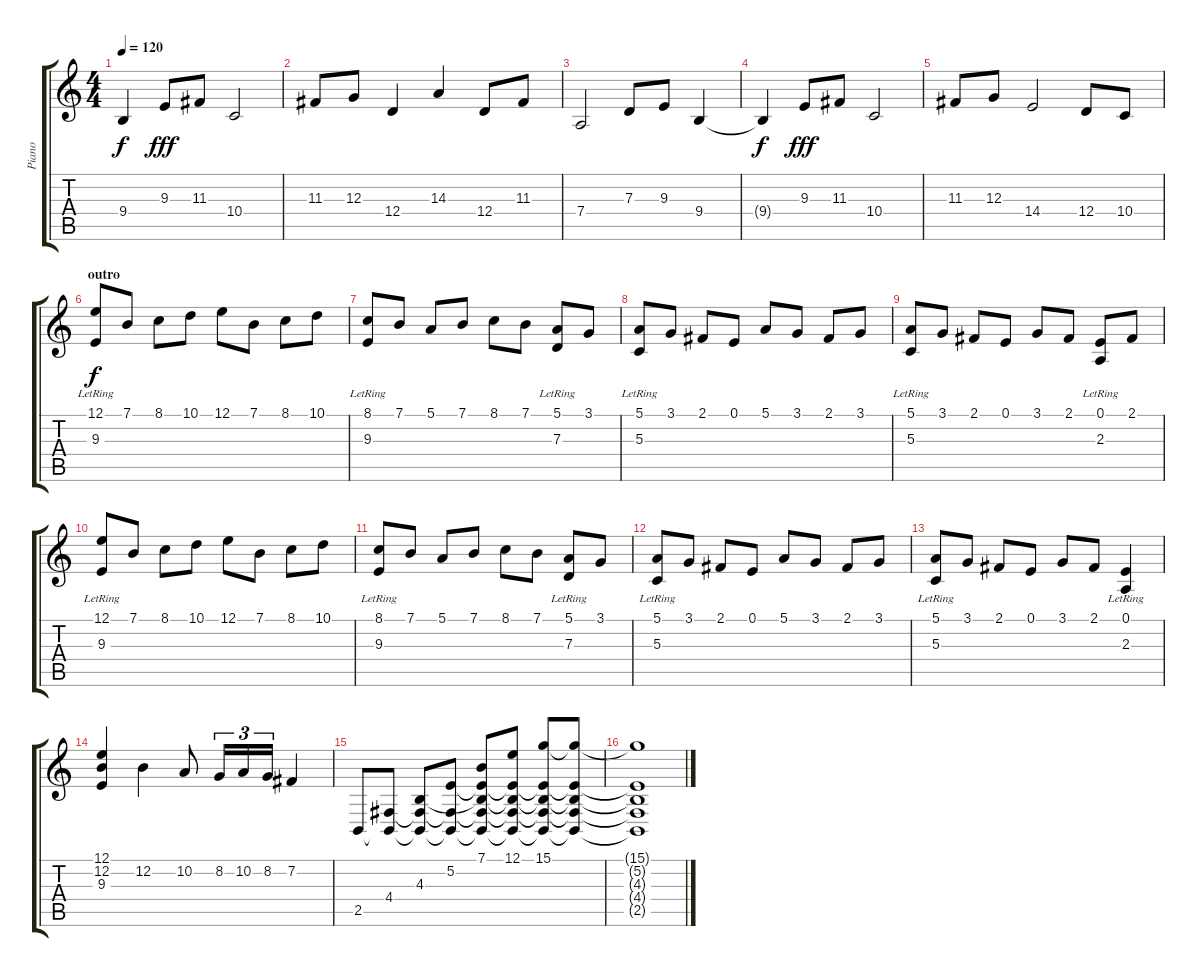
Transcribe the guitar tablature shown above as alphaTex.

\track ("Piano" "Piano") {instrument acousticgrandpiano}
\staff {score tabs}
\tuning (E4 B3 G3 D3 A2 E2) {hide}
\ts (4 4)
\tempo 120
\clef g2
\ks c
9.4{t}.4{dy f} 9.3.8{dy fff} 11.3.8 10.4.2 |
11.3.8 12.3.8 12.4.4 14.3.4 12.4.8 11.3.8 |
7.4.2 7.3.8 9.3.8 9.4.4 |
9.4{t}.4{dy f} 9.3.8{dy fff} 11.3.8 10.4.2 |
11.3.8 12.3.8 14.4.2 12.4.8 10.4.8 |
\section ("" "outro")
(12.1 9.3{lr}).8{dy f} 7.1.8 8.1.8 10.1.8 12.1.8 7.1.8 8.1.8 10.1.8 |
(8.1 9.3{lr}).8 7.1.8 5.1.8 7.1.8 8.1.8 7.1.8 (5.1 7.3{lr}).8 3.1.8 |
(5.1 5.3{lr}).8 3.1.8 2.1.8 0.1.8 5.1.8 3.1.8 2.1.8 3.1.8 |
(5.1 5.3{lr}).8 3.1.8 2.1.8 0.1.8 3.1.8 2.1.8 (0.1 2.3{lr}).8 2.1.8 |
(12.1 9.3{lr}).8 7.1.8 8.1.8 10.1.8 12.1.8 7.1.8 8.1.8 10.1.8 |
(8.1 9.3{lr}).8 7.1.8 5.1.8 7.1.8 8.1.8 7.1.8 (5.1 7.3{lr}).8 3.1.8 |
(5.1 5.3{lr}).8 3.1.8 2.1.8 0.1.8 5.1.8 3.1.8 2.1.8 3.1.8 |
(5.1 5.3{lr}).8 3.1.8 2.1.8 0.1.8 3.1.8 2.1.8 (0.1 2.3{lr}).4 |
(12.1 12.2 9.3).4 12.2.4 10.2.8 8.2.16{tu (3 2)} 10.2.16{tu (3 2)} 8.2.16{tu (3 2)} 7.2.4 |
2.5.8 (4.4 2.5{t}).8 (4.3 4.4{t} 2.5{t}).8 (5.2 4.4{t} 2.5{t}).8 (7.1 5.2{t} 4.3{t} 4.4{t} 2.5{t}).8 (12.1 5.2{t} 4.3{t} 4.4{t} 2.5{t}).8 (15.1 5.2{t} 4.3{t} 4.4{t} 2.5{t}).8 (15.1{t} 5.2{t} 4.3{t} 4.4{t} 2.5{t}).8 |
(15.1{t} 5.2{t} 4.3{t} 4.4{t} 2.5{t}).1
